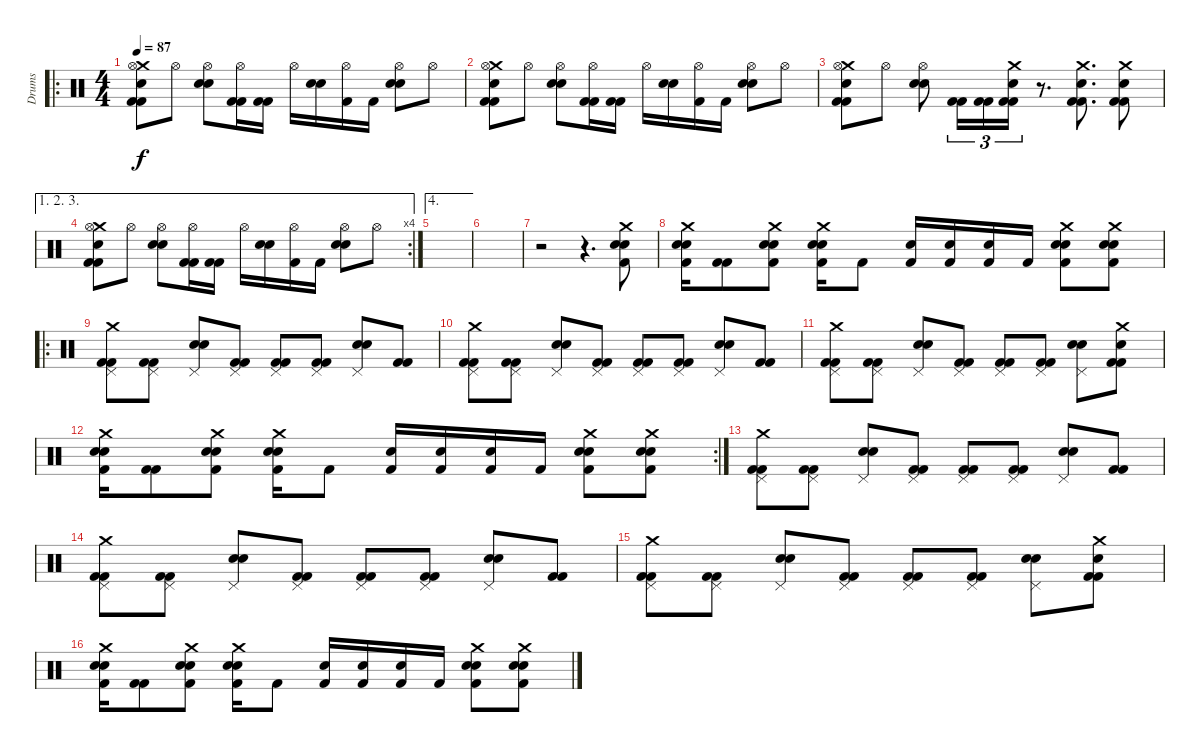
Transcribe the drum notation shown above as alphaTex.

\track ("Drums" "Drums") {instrument percussion}
\staff {score}
\articulation defaults
\ro
\ts (4 4)
\tempo 87
\clef neutral
\ks c
("Crash medium (hit)" "Hi-Hat (open)" "Electric Snare (hit)" "Kick (hit) 2" "Kick (hit) 2").8{dy f} "Hi-Hat (open)".8 ("Hi-Hat (open)" "Electric Snare (hit)" "Electric Snare (hit)").8 ("Hi-Hat (open)" "Kick (hit) 2" "Kick (hit) 2").16 ("Kick (hit) 2" "Kick (hit) 2").16 "Hi-Hat (open)".16 ("Electric Snare (hit)" "Electric Snare (hit)").16 ("Hi-Hat (open)" "Kick (hit) 2").16 "Kick (hit) 2".16 ("Hi-Hat (open)" "Electric Snare (hit)" "Electric Snare (hit)").8 "Hi-Hat (open)".8 |
("Crash medium (hit)" "Hi-Hat (open)" "Electric Snare (hit)" "Kick (hit) 2" "Kick (hit) 2").8 "Hi-Hat (open)".8 ("Hi-Hat (open)" "Electric Snare (hit)" "Electric Snare (hit)").8 ("Hi-Hat (open)" "Kick (hit) 2" "Kick (hit) 2").16 ("Kick (hit) 2" "Kick (hit) 2").16 "Hi-Hat (open)".16 ("Electric Snare (hit)" "Electric Snare (hit)").16 ("Hi-Hat (open)" "Kick (hit) 2").16 "Kick (hit) 2".16 ("Hi-Hat (open)" "Electric Snare (hit)" "Electric Snare (hit)").8 "Hi-Hat (open)".8 |
("Crash medium (hit)" "Hi-Hat (open)" "Electric Snare (hit)" "Kick (hit) 2" "Kick (hit) 2").8 "Hi-Hat (open)".8 ("Hi-Hat (open)" "Electric Snare (hit)" "Electric Snare (hit)").8 ("Kick (hit) 2" "Kick (hit) 2").16{tu (3 2)} ("Kick (hit) 2" "Kick (hit) 2").16{tu (3 2)} ("Crash medium (hit)" "Electric Snare (hit)" "Kick (hit) 2" "Kick (hit) 2").16{tu (3 2)} r.8{d} ("Crash medium (hit)" "Electric Snare (hit)" "Kick (hit) 2" "Kick (hit) 2").8{d} ("Crash medium (hit)" "Electric Snare (hit)" "Kick (hit) 2" "Kick (hit) 2").8 |
\ae (1 2 3)
\rc 4
("Crash medium (hit)" "Hi-Hat (open)" "Electric Snare (hit)" "Kick (hit) 2" "Kick (hit) 2").8 "Hi-Hat (open)".8 ("Hi-Hat (open)" "Electric Snare (hit)" "Electric Snare (hit)").8 ("Hi-Hat (open)" "Kick (hit) 2" "Kick (hit) 2").16 ("Kick (hit) 2" "Kick (hit) 2").16 "Hi-Hat (open)".16 ("Electric Snare (hit)" "Electric Snare (hit)").16 ("Hi-Hat (open)" "Kick (hit) 2").16 "Kick (hit) 2".16 ("Hi-Hat (open)" "Electric Snare (hit)" "Electric Snare (hit)").8 "Hi-Hat (open)".8 |
\ae 4
|
|
r.2 r.4{d} ("Crash medium (hit)" "Electric Snare (hit)" "Electric Snare (hit)" "Kick (hit) 2").8 |
("Crash medium (hit)" "Electric Snare (hit)" "Electric Snare (hit)" "Kick (hit) 2").16 ("Kick (hit) 2" "Kick (hit) 2").8 ("Crash medium (hit)" "Electric Snare (hit)" "Electric Snare (hit)" "Kick (hit) 2").8 ("Crash medium (hit)" "Electric Snare (hit)" "Electric Snare (hit)" "Kick (hit) 2").16 "Kick (hit) 2".8 ("Electric Snare (hit)" "Kick (hit) 2").16 ("Electric Snare (hit)" "Kick (hit) 2").16 ("Electric Snare (hit)" "Kick (hit) 2").16 "Kick (hit) 2".16 ("Crash medium (hit)" "Electric Snare (hit)" "Electric Snare (hit)" "Kick (hit) 2").8 ("Crash medium (hit)" "Electric Snare (hit)" "Electric Snare (hit)" "Kick (hit) 2").8 |
\ro
("Crash medium (hit)" "Pedal Hi-Hat (hit)" "Kick (hit) 2" "Kick (hit) 2").8 ("Pedal Hi-Hat (hit)" "Kick (hit) 2" "Kick (hit) 2").8 ("Pedal Hi-Hat (hit)" "Electric Snare (hit)" "Electric Snare (hit)").8 ("Pedal Hi-Hat (hit)" "Kick (hit) 2" "Kick (hit) 2").8 ("Pedal Hi-Hat (hit)" "Kick (hit) 2" "Kick (hit) 2").8 ("Pedal Hi-Hat (hit)" "Kick (hit) 2" "Kick (hit) 2").8 ("Pedal Hi-Hat (hit)" "Electric Snare (hit)" "Electric Snare (hit)").8 ("Kick (hit) 2" "Kick (hit) 2").8 |
("Crash medium (hit)" "Pedal Hi-Hat (hit)" "Kick (hit) 2" "Kick (hit) 2").8 ("Pedal Hi-Hat (hit)" "Kick (hit) 2" "Kick (hit) 2").8 ("Pedal Hi-Hat (hit)" "Electric Snare (hit)" "Electric Snare (hit)").8 ("Pedal Hi-Hat (hit)" "Kick (hit) 2" "Kick (hit) 2").8 ("Pedal Hi-Hat (hit)" "Kick (hit) 2" "Kick (hit) 2").8 ("Pedal Hi-Hat (hit)" "Kick (hit) 2" "Kick (hit) 2").8 ("Pedal Hi-Hat (hit)" "Electric Snare (hit)" "Electric Snare (hit)").8 ("Kick (hit) 2" "Kick (hit) 2").8 |
("Crash medium (hit)" "Pedal Hi-Hat (hit)" "Kick (hit) 2" "Kick (hit) 2").8 ("Pedal Hi-Hat (hit)" "Kick (hit) 2" "Kick (hit) 2").8 ("Pedal Hi-Hat (hit)" "Electric Snare (hit)" "Electric Snare (hit)").8 ("Pedal Hi-Hat (hit)" "Kick (hit) 2" "Kick (hit) 2").8 ("Pedal Hi-Hat (hit)" "Kick (hit) 2" "Kick (hit) 2").8 ("Pedal Hi-Hat (hit)" "Kick (hit) 2" "Kick (hit) 2").8 ("Pedal Hi-Hat (hit)" "Electric Snare (hit)" "Electric Snare (hit)").8 ("Crash medium (hit)" "Electric Snare (hit)" "Kick (hit) 2" "Kick (hit) 2").8 |
\rc 2
("Crash medium (hit)" "Electric Snare (hit)" "Electric Snare (hit)" "Kick (hit) 2").16 ("Kick (hit) 2" "Kick (hit) 2").8 ("Crash medium (hit)" "Electric Snare (hit)" "Electric Snare (hit)" "Kick (hit) 2").8 ("Crash medium (hit)" "Electric Snare (hit)" "Electric Snare (hit)" "Kick (hit) 2").16 "Kick (hit) 2".8 ("Electric Snare (hit)" "Kick (hit) 2").16 ("Electric Snare (hit)" "Kick (hit) 2").16 ("Electric Snare (hit)" "Kick (hit) 2").16 "Kick (hit) 2".16 ("Crash medium (hit)" "Electric Snare (hit)" "Electric Snare (hit)" "Kick (hit) 2").8 ("Crash medium (hit)" "Electric Snare (hit)" "Electric Snare (hit)" "Kick (hit) 2").8 |
("Crash medium (hit)" "Pedal Hi-Hat (hit)" "Kick (hit) 2" "Kick (hit) 2").8 ("Pedal Hi-Hat (hit)" "Kick (hit) 2" "Kick (hit) 2").8 ("Pedal Hi-Hat (hit)" "Electric Snare (hit)" "Electric Snare (hit)").8 ("Pedal Hi-Hat (hit)" "Kick (hit) 2" "Kick (hit) 2").8 ("Pedal Hi-Hat (hit)" "Kick (hit) 2" "Kick (hit) 2").8 ("Pedal Hi-Hat (hit)" "Kick (hit) 2" "Kick (hit) 2").8 ("Pedal Hi-Hat (hit)" "Electric Snare (hit)" "Electric Snare (hit)").8 ("Kick (hit) 2" "Kick (hit) 2").8 |
("Crash medium (hit)" "Pedal Hi-Hat (hit)" "Kick (hit) 2" "Kick (hit) 2").8 ("Pedal Hi-Hat (hit)" "Kick (hit) 2" "Kick (hit) 2").8 ("Pedal Hi-Hat (hit)" "Electric Snare (hit)" "Electric Snare (hit)").8 ("Pedal Hi-Hat (hit)" "Kick (hit) 2" "Kick (hit) 2").8 ("Pedal Hi-Hat (hit)" "Kick (hit) 2" "Kick (hit) 2").8 ("Pedal Hi-Hat (hit)" "Kick (hit) 2" "Kick (hit) 2").8 ("Pedal Hi-Hat (hit)" "Electric Snare (hit)" "Electric Snare (hit)").8 ("Kick (hit) 2" "Kick (hit) 2").8 |
("Crash medium (hit)" "Pedal Hi-Hat (hit)" "Kick (hit) 2" "Kick (hit) 2").8 ("Pedal Hi-Hat (hit)" "Kick (hit) 2" "Kick (hit) 2").8 ("Pedal Hi-Hat (hit)" "Electric Snare (hit)" "Electric Snare (hit)").8 ("Pedal Hi-Hat (hit)" "Kick (hit) 2" "Kick (hit) 2").8 ("Pedal Hi-Hat (hit)" "Kick (hit) 2" "Kick (hit) 2").8 ("Pedal Hi-Hat (hit)" "Kick (hit) 2" "Kick (hit) 2").8 ("Pedal Hi-Hat (hit)" "Electric Snare (hit)" "Electric Snare (hit)").8 ("Crash medium (hit)" "Electric Snare (hit)" "Kick (hit) 2" "Kick (hit) 2").8 |
("Crash medium (hit)" "Electric Snare (hit)" "Electric Snare (hit)" "Kick (hit) 2").16 ("Kick (hit) 2" "Kick (hit) 2").8 ("Crash medium (hit)" "Electric Snare (hit)" "Electric Snare (hit)" "Kick (hit) 2").8 ("Crash medium (hit)" "Electric Snare (hit)" "Electric Snare (hit)" "Kick (hit) 2").16 "Kick (hit) 2".8 ("Electric Snare (hit)" "Kick (hit) 2").16 ("Electric Snare (hit)" "Kick (hit) 2").16 ("Electric Snare (hit)" "Kick (hit) 2").16 "Kick (hit) 2".16 ("Crash medium (hit)" "Electric Snare (hit)" "Electric Snare (hit)" "Kick (hit) 2").8 ("Crash medium (hit)" "Electric Snare (hit)" "Electric Snare (hit)" "Kick (hit) 2").8
